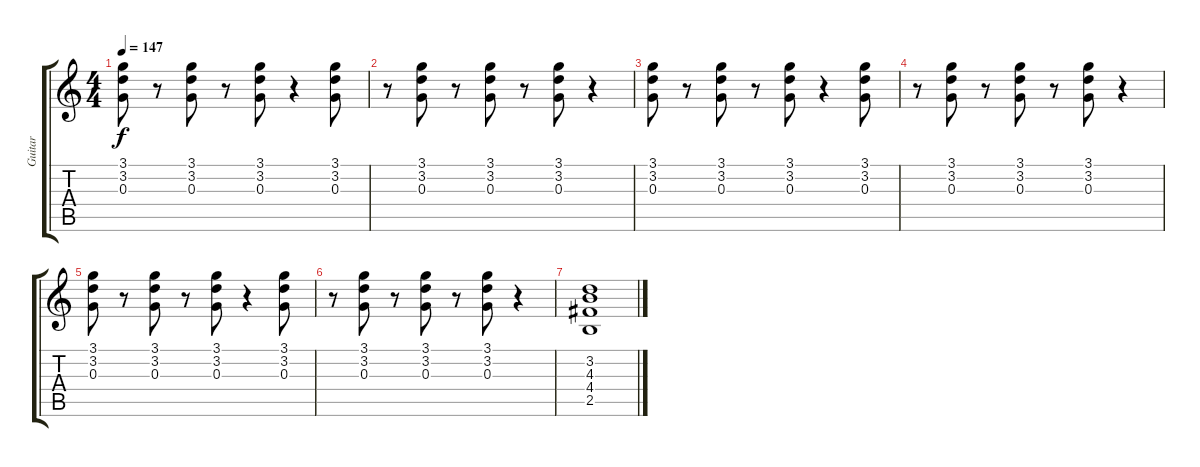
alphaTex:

\track ("Guitar" "Guitar") {instrument electricguitarclean}
\staff {score tabs}
\tuning (E4 B3 G3 D3 A2 E2) {hide}
\ts (4 4)
\tempo 147
\clef g2
\ks c
(3.1 3.2 0.3).8{dy f} r.8 (3.1 3.2 0.3).8 r.8 (3.1 3.2 0.3).8 r.4 (3.1 3.2 0.3).8 |
r.8 (3.1 3.2 0.3).8 r.8 (3.1 3.2 0.3).8 r.8 (3.1 3.2 0.3).8 r.4 |
(3.1 3.2 0.3).8 r.8 (3.1 3.2 0.3).8 r.8 (3.1 3.2 0.3).8 r.4 (3.1 3.2 0.3).8 |
r.8 (3.1 3.2 0.3).8 r.8 (3.1 3.2 0.3).8 r.8 (3.1 3.2 0.3).8 r.4 |
(3.1 3.2 0.3).8 r.8 (3.1 3.2 0.3).8 r.8 (3.1 3.2 0.3).8 r.4 (3.1 3.2 0.3).8 |
r.8 (3.1 3.2 0.3).8 r.8 (3.1 3.2 0.3).8 r.8 (3.1 3.2 0.3).8 r.4 |
(3.2 4.3 4.4 2.5).1
